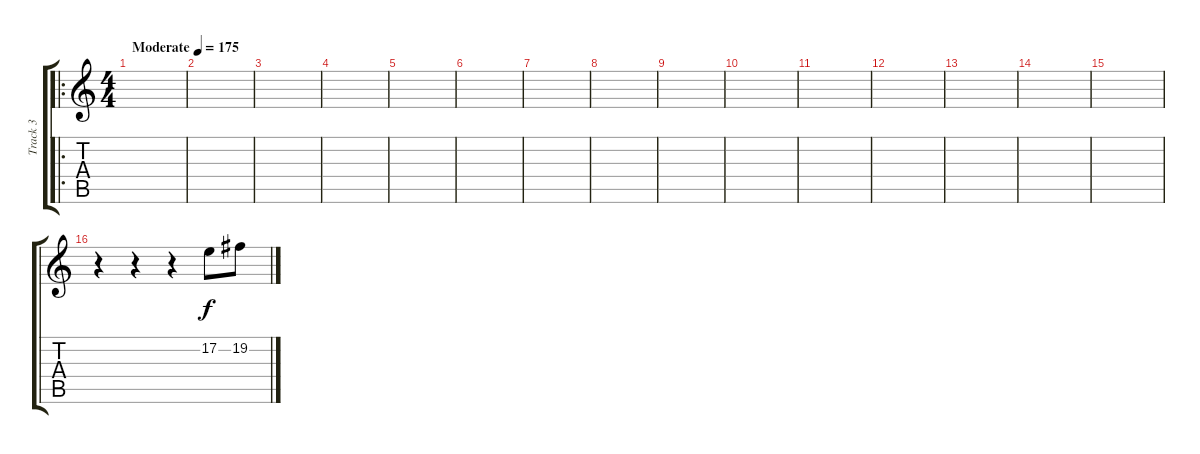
\track ("Track 3" "Track 3") {instrument acousticgrandpiano}
\staff {score tabs}
\tuning (E4 B3 G3 D3 A2 E2) {hide}
\ro
\ts (4 4)
\tempo (175 "Moderate")
\clef g2
\ks c
|
|
|
|
|
|
|
|
|
|
|
|
|
|
|
r.4 r.4 r.4 17.2.8 19.2.8
